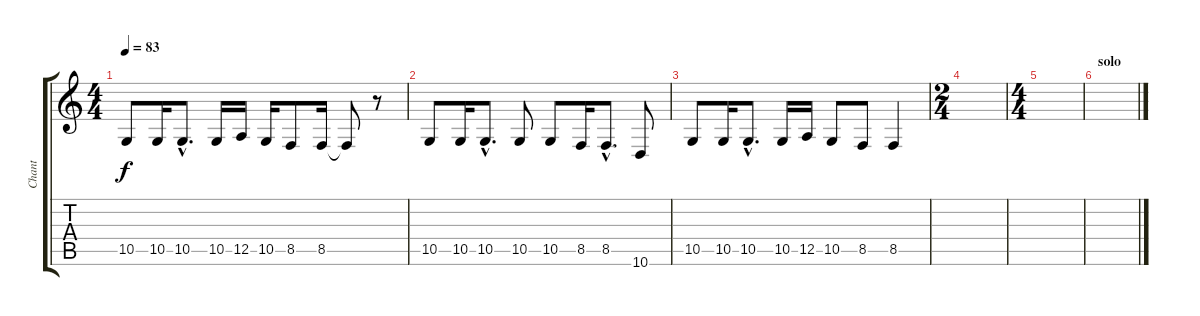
\track ("Chant" "Chant") {instrument synthvoice}
\staff {score tabs}
\tuning (E4 B3 G3 D3 A2 E2) {hide}
\ts (4 4)
\tempo 83
\clef g2
\ks c
10.5.8{dy f} 10.5.16 10.5{hac}.8{d} 10.5.16 12.5.16 10.5.16 8.5.8 8.5.16 8.5{t}.8 r.8 |
10.5.8 10.5.16 10.5{hac}.8{d} 10.5.8 10.5.8 8.5.16 8.5{hac}.8{d} 10.6.8 |
10.5.8 10.5.16 10.5{hac}.8{d} 10.5.16 12.5.16 10.5.8 8.5.8 8.5.4 |
\ts (2 4)
|
\ts (4 4)
|
\section ("" "solo")
